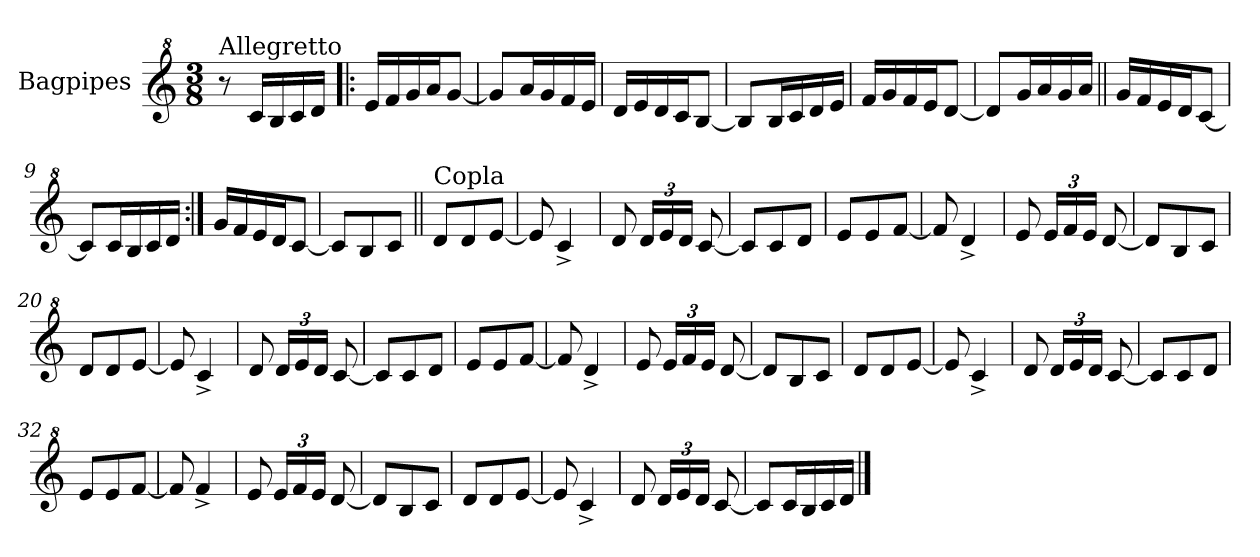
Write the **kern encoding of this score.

**kern
*part1
*staff1
*I"Bagpipes
*I'Bag
*clefG^2
*k[]
*C:
*M3/8
=1
!LO:TX:a:t=Allegretto
8r
16cc/LL
16b/
16cc/
16dd/JJ
=2!|:
16ee/LL
16ff/
16gg/
16aa/J
[8gg/J
=3
8gg/L]
16aa/L
16gg/
16ff/
16ee/JJ
=4
16dd/LL
16ee/
16dd/
16cc/J
[8b/J
=5
8b/L]
16b/L
16cc/
16dd/
16ee/JJ
=6
16ff/LL
16gg/
16ff/
16ee/J
[8dd/J
=7
8dd/L]
16gg/L
16aa/
16gg/
16aa/JJ
!!LO:LB:g=z
=8||
16gg/LL
16ff/
16ee/
16dd/J
[8cc/J
=9
8cc/L]
16cc/L
16b/
16cc/
16dd/JJ
=10:|!
16gg/LL
16ff/
16ee/
16dd/J
[8cc/J
=11
8cc/L]
8b/
8cc/J
=12||
!LO:TX:a:t=Copla
8dd/L
8dd/
[8ee/J
=13
8ee/]
4cc^/
=14
8dd/
*Xbrackettup
24dd/LL
24ee/
24dd/JJ
[8cc/
=15
8cc/L]
8cc/
8dd/J
=16
8ee/L
8ee/
[8ff/J
!!LO:LB:g=z
=17
8ff/]
4dd^/
=18
8ee/
24ee/LL
24ff/
24ee/JJ
[8dd/
=19
8dd/L]
8b/
8cc/J
=20
8dd/L
8dd/
[8ee/J
=21
8ee/]
4cc^/
=22
8dd/
24dd/LL
24ee/
24dd/JJ
[8cc/
=23
8cc/L]
8cc/
8dd/J
=24
8ee/L
8ee/
[8ff/J
=25
8ff/]
4dd^/
=26
8ee/
24ee/LL
24ff/
24ee/JJ
[8dd/
!!LO:LB:g=z
=27
8dd/L]
8b/
8cc/J
=28
8dd/L
8dd/
[8ee/J
=29
8ee/]
4cc^/
=30
8dd/
24dd/LL
24ee/
24dd/JJ
[8cc/
=31
8cc/L]
8cc/
8dd/J
=32
8ee/L
8ee/
[8ff/J
=33
8ff/]
4ff^/
=34
8ee/
24ee/LL
24ff/
24ee/JJ
[8dd/
=35
8dd/L]
8b/
8cc/J
=36
8dd/L
8dd/
[8ee/J
!!LO:LB:g=z
=37
8ee/]
4cc^/
=38
8dd/
24dd/LL
24ee/
24dd/JJ
[8cc/
=39
8cc/L]
16cc/L
16b/
16cc/
16dd/JJ
==
*-
